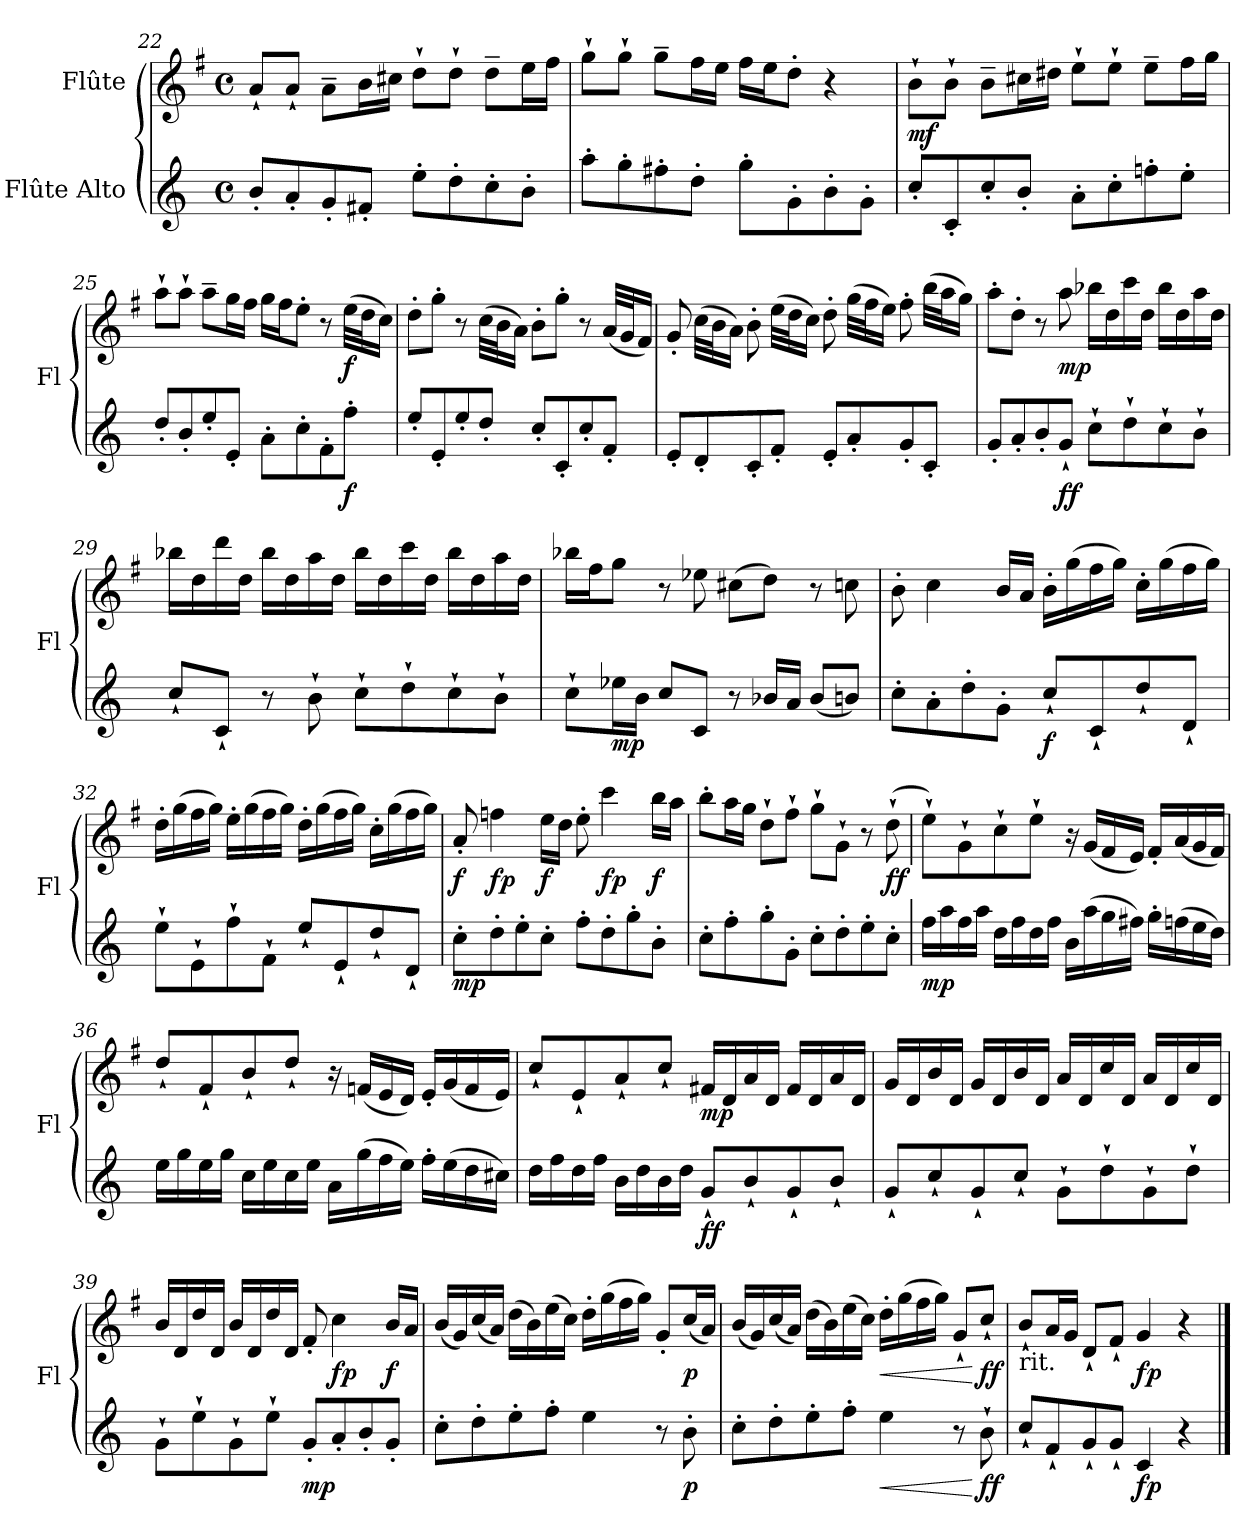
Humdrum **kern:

**kern	**dynam	**kern	**dynam
*part2	*part2	*part1	*part1
*staff2	*staff2	*staff1	*staff1
*I"Flûte Alto	*	*I"Flûte	*
*I'Fl	*	*I'Fl	*
!!LO:LB:g=z
*clefG2	*	*clefG2	*
*ITrd3c5	*	*	*
*k[f#]	*	*k[f#]	*
*M4/4	*	*M4/4	*
*met(c)	*	*met(c)	*
=22	=22	=22	=22
8f#'/L	.	8a`/L	.
8e'/	.	8a`/J	.
8d'/	.	8a~\L	.
8c#X'/J	.	16b\L	.
.	.	16cc#X\JJ	.
8b'\L	.	8dd`\L	.
8a'\	.	8dd`\J	.
8g'\	.	8dd~\L	.
8f#'\J	.	16ee\L	.
.	.	16ff#\JJ	.
=23	=23	=23	=23
8ee'\L	.	8gg`\L	.
8dd'\	.	8gg`\J	.
8cc#X'\	.	8gg~\L	.
8a'\J	.	16ff#\L	.
.	.	16ee\JJ	.
8dd'\L	.	16ff#\LL	.
.	.	16ee\J	.
8d'\	.	8dd'\J	.
8f#'\	.	4r	.
8d'\J	.	.	.
=24	=24	=24	=24
!	!	!	!LO:DY:b
8g'/L	.	8b`\L	mf
8G'/	.	8b`\J	.
8g'/	.	8b~\L	.
8f#'/J	.	16cc#X\L	.
.	.	16dd#X\JJ	.
8e'\L	.	8ee`\L	.
8g'\	.	8ee`\J	.
8ccn'\	.	8ee~\L	.
8b'\J	.	16ff#\L	.
.	.	16gg\JJ	.
!!LO:PB:g=z
=25	=25	=25	=25
8a'/L	.	8aa`\L	.
8f#'/	.	8aa`\J	.
8b'/	.	8aa~\L	.
8B'/J	.	16gg\L	.
.	.	16ff#\JJ	.
8e'\L	.	16gg\LL	.
.	.	16ff#\J	.
8g'\	.	8ee'\J	.
8c'\	.	8r	.
!	!LO:DY:b	!	!LO:DY:b
8cc'\J	f	(>32ee\LLL	f
.	.	32dd\J	.
.	.	16cc\JJ)	.
=26	=26	=26	=26
8b'/L	.	8dd'\L	.
8B'/	.	8gg'\J	.
8b'/	.	8r	.
8a'/J	.	(>32cc\LLL	.
.	.	32b\J	.
.	.	16a\JJ)	.
8g'/L	.	8b'\L	.
8G'/	.	8gg'\J	.
8g'/	.	8r	.
8c'/J	.	(<32a/LLL	.
.	.	32g/J	.
.	.	16f#/JJ)	.
=27	=27	=27	=27
8B'/L	.	8g'/	.
8A'/	.	(>32cc\LLL	.
.	.	32b\J	.
.	.	16a\JJ)	.
8G'/	.	8b'\	.
8c'/J	.	(>32ee\LLL	.
.	.	32dd\J	.
.	.	16cc\JJ)	.
8B'/L	.	8dd'\	.
8e'/	.	(>32gg\LLL	.
.	.	32ff#\J	.
.	.	16ee\JJ)	.
8d'/	.	8ff#'\	.
8G'/J	.	(>32bb\LLL	.
.	.	32aa\J	.
.	.	16gg\JJ)	.
!!LO:LB:g=z
=28	=28	=28	=28
8d'/L	.	8aa'\L	.
8e'/	.	8dd'\J	.
8f#'/	.	8r	.
!	!LO:DY:b	!	!LO:DY:b
8d`/J	ff	8aa\	mp
8g`\L	.	16bb-X\LL	.
.	.	16dd\	.
8a`\	.	16ccc\	.
.	.	16dd\JJ	.
8g`\	.	16bb-\LL	.
.	.	16dd\	.
8f#`\J	.	16aa\	.
.	.	16dd\JJ	.
=29	=29	=29	=29
8g`/L	.	16bb-X\LL	.
.	.	16dd\	.
8G`/J	.	16ddd\	.
.	.	16dd\JJ	.
8r	.	16bb-\LL	.
.	.	16dd\	.
8f#`\	.	16aa\	.
.	.	16dd\JJ	.
8g`\L	.	16bb-\LL	.
.	.	16dd\	.
8a`\	.	16ccc\	.
.	.	16dd\JJ	.
8g`\	.	16bb-\LL	.
.	.	16dd\	.
8f#`\J	.	16aa\	.
.	.	16dd\JJ	.
=30	=30	=30	=30
8g`\L	.	16bb-X\LL	.
.	.	16ff#\J	.
!	!LO:DY:b	!	!
16b-X\L	mp	8gg\J	.
16f#\JJ	.	.	.
8g/L	.	8r	.
8G/J	.	8ee-X\	.
8r	.	(>8cc#X\L	.
16fn/LL	.	8dd\J)	.
16e/JJ	.	.	.
(<8f/L	.	8r	.
8f#X/J)	.	8ccn\	.
!!LO:LB:g=z
=31	=31	=31	=31
8g'\L	.	8b'\	.
8e'\	.	4cc\	.
8a'\	.	.	.
8d'\J	.	16b/LL	.
.	.	16a/JJ	.
!	!LO:DY:b	!	!
8g`/L	f	16b'\LL	.
.	.	(>16gg\	.
8G`/	.	16ff#\	.
.	.	16gg\JJ)	.
8a`/	.	16cc'\LL	.
.	.	(>16gg\	.
8A`/J	.	16ff#\	.
.	.	16gg\JJ)	.
=32	=32	=32	=32
8b`\L	.	16dd'\LL	.
.	.	(>16gg\	.
8B`\	.	16ff#\	.
.	.	16gg\JJ)	.
8cc`\	.	16ee'\LL	.
.	.	(>16gg\	.
8c`\J	.	16ff#\	.
.	.	16gg\JJ)	.
8b`/L	.	16dd'\LL	.
.	.	(>16gg\	.
8B`/	.	16ff#\	.
.	.	16gg\JJ)	.
8a`/	.	16cc'\LL	.
.	.	(>16gg\	.
8A`/J	.	16ff#\	.
.	.	16gg\JJ)	.
=33	=33	=33	=33
!	!LO:DY:b	!	!LO:DY:b
8g'\L	mp	8a'/	f
!	!	!	!LO:DY:b
8a'\	.	4ffn\	fp
8b'\	.	.	.
!	!	!	!LO:DY:b
8g'\J	.	16ee\LL	f
.	.	16dd\JJ	.
8cc'\L	.	8ee'\	.
!	!	!	!LO:DY:b
8a'\	.	4ccc\	fp
8dd'\	.	.	.
!	!	!	!LO:DY:b
8f#'\J	.	16bb\LL	f
.	.	16aa\JJ	.
!!LO:LB:g=z
=34	=34	=34	=34
8g'\L	.	8bb'\L	.
8cc'\	.	16aa\L	.
.	.	16gg\JJ	.
8dd'\	.	8dd`\L	.
8d'\J	.	8ff#`\J	.
8g'\L	.	8gg`\L	.
8a'\	.	8g`\J	.
8b'\	.	8r	.
!	!	!	!LO:DY:b
8g'\J	.	(>8dd`\	ff
=35	=35	=35	=35
!	!LO:DY:b	!	!
16cc\LL	mp	8ee`\L)	.
16ee\	.	.	.
16cc\	.	8g`\	.
16ee\JJ	.	.	.
16a\LL	.	8cc`\	.
16cc\	.	.	.
16a\	.	8ee`\J	.
16cc\JJ	.	.	.
16f#\LL	.	16r	.
(>16ee\	.	(<16g/LL	.
16dd\	.	16f#/	.
16cc#X\JJ)	.	16e/JJ)	.
16dd'\LL	.	16f#'/LL	.
(>16ccn\	.	(<16a/	.
16b\	.	16g/	.
16a\JJ)	.	16f#/JJ)	.
=36	=36	=36	=36
16b\LL	.	8dd`/L	.
16dd\	.	.	.
16b\	.	8f#`/	.
16dd\JJ	.	.	.
16g\LL	.	8b`/	.
16b\	.	.	.
16g\	.	8dd`/J	.
16b\JJ	.	.	.
16e\LL	.	16r	.
(>16dd\	.	(<16fn/LL	.
16cc\	.	16e/	.
16b\JJ)	.	16d/JJ)	.
16cc'\LL	.	16e'/LL	.
(>16b\	.	(<16g/	.
16a\	.	16f/	.
16g#X\JJ)	.	16e/JJ)	.
!!LO:LB:g=z
=37	=37	=37	=37
16a\LL	.	8cc`/L	.
16cc\	.	.	.
16a\	.	8e`/	.
16cc\JJ	.	.	.
16f#\LL	.	8a`/	.
16a\	.	.	.
16f#\	.	8cc`/J	.
16a\JJ	.	.	.
!	!LO:DY:b	!	!LO:DY:b
8d`/L	ff	16f#X/LL	mp
.	.	16d/	.
8f#`/	.	16a/	.
.	.	16d/JJ	.
8d`/	.	16f#/LL	.
.	.	16d/	.
8f#`/J	.	16a/	.
.	.	16d/JJ	.
=38	=38	=38	=38
8d`/L	.	16g/LL	.
.	.	16d/	.
8g`/	.	16b/	.
.	.	16d/JJ	.
8d`/	.	16g/LL	.
.	.	16d/	.
8g`/J	.	16b/	.
.	.	16d/JJ	.
8d`\L	.	16a/LL	.
.	.	16d/	.
8a`\	.	16cc/	.
.	.	16d/JJ	.
8d`\	.	16a/LL	.
.	.	16d/	.
8a`\J	.	16cc/	.
.	.	16d/JJ	.
=39	=39	=39	=39
8d`\L	.	16b/LL	.
.	.	16d/	.
8b`\	.	16dd/	.
.	.	16d/JJ	.
8d`\	.	16b/LL	.
.	.	16d/	.
8b`\J	.	16dd/	.
.	.	16d/JJ	.
!	!LO:DY:b	!	!
8d'/L	mp	8f#'/	.
!	!	!	!LO:DY:b
8e'/	.	4cc\	fp
8f#'/	.	.	.
!	!	!	!LO:DY:b
8d'/J	.	16b/LL	f
.	.	16a/JJ	.
!!LO:LB:g=z
=40	=40	=40	=40
8g'\L	.	(<16b/LL	.
.	.	16g/)	.
8a'\	.	(<16cc/	.
.	.	16a/JJ)	.
8b'\	.	(>16dd\LL	.
.	.	16b\)	.
8cc'\J	.	(>16ee\	.
.	.	16cc\JJ)	.
4b\	.	16dd'\LL	.
.	.	(>16gg\	.
.	.	16ff#\	.
.	.	16gg\JJ)	.
8r	.	8g'/L	.
!	!LO:DY:b	!	!LO:DY:b
8f#'\	p	(<16cc/L	p
.	.	16a/JJ)	.
=41	=41	=41	=41
8g'\L	.	(<16b/LL	.
.	.	16g/)	.
8a'\	.	(<16cc/	.
.	.	16a/JJ)	.
8b'\	.	(>16dd\LL	.
.	.	16b\)	.
8cc'\J	.	(>16ee\	.
.	.	16cc\JJ)	.
!	!LO:HP:b	!	!LO:HP:b
4b\	<	16dd'\LL	<
.	.	(>16gg\	.
.	.	16ff#\	.
.	.	16gg\JJ)	.
8r	.	8g`/L	.
!	!LO:DY:n=1:b	!	!LO:DY:n=1:b
8f#`\	[ ff	8cc`/J	[ ff
=42	=42	=42	=42
*	*	*MM90	*
!	!	!LO:TX:b:t=rit.	!
8g`/L	.	8b`/L	.
*	*	*MM80	*
8c`/	.	16a/L	.
.	.	16g/JJ	.
*	*	*MM70	*
8d`/	.	8d`/L	.
*	*	*MM60	*
8d`/J	.	8f#`/J	.
!	!LO:DY:b	!	!LO:DY:b
4G/	fp	4g/	fp
4r	.	4r	.
==	==	==	==
*-	*-	*-	*-
